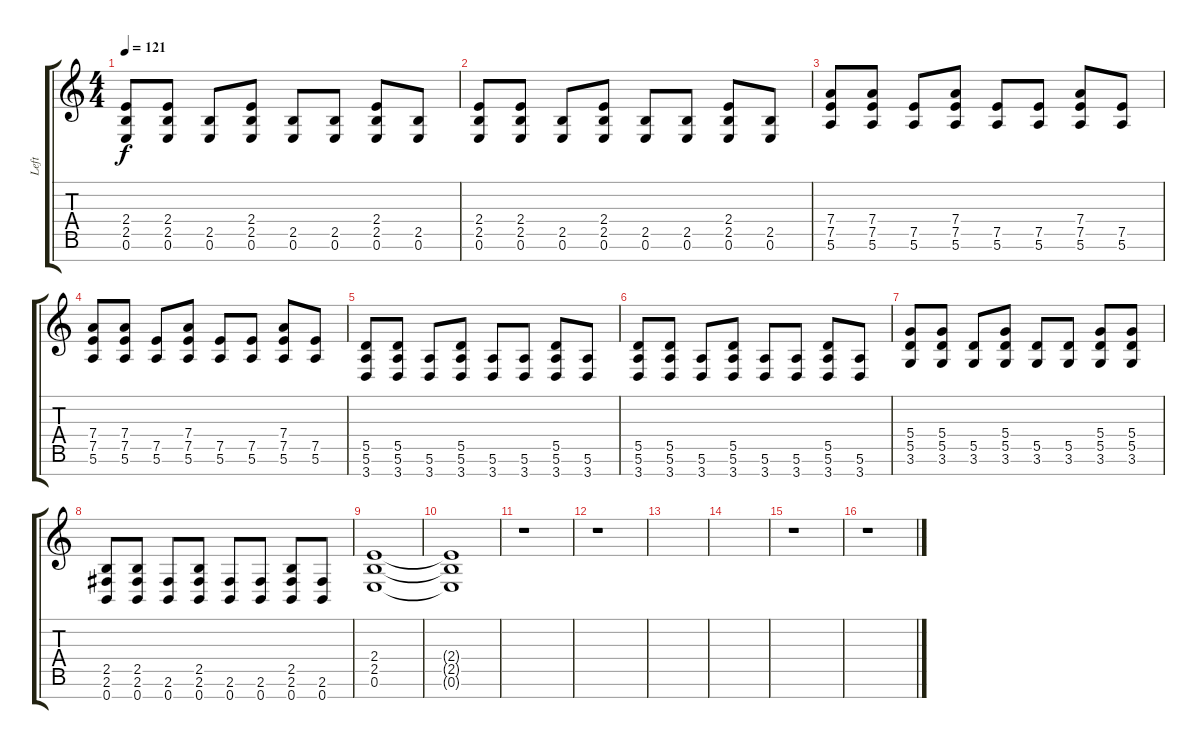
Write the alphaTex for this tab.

\track ("Left" "Left") {instrument distortionguitar}
\staff {score tabs}
\tuning (E4 B3 G3 D3 A2 E2 B1) {hide}
\ts (4 4)
\tempo 121
\clef g2
\ks c
(2.4 2.5 0.6).8{dy f instrument distortionguitar} (2.4 2.5 0.6).8 (2.5 0.6).8 (2.4 2.5 0.6).8 (2.5 0.6).8 (2.5 0.6).8 (2.4 2.5 0.6).8 (2.5 0.6).8 |
(2.4 2.5 0.6).8 (2.4 2.5 0.6).8 (2.5 0.6).8 (2.4 2.5 0.6).8 (2.5 0.6).8 (2.5 0.6).8 (2.4 2.5 0.6).8 (2.5 0.6).8 |
(7.4 7.5 5.6).8 (7.4 7.5 5.6).8 (7.5 5.6).8 (7.4 7.5 5.6).8 (7.5 5.6).8 (7.5 5.6).8 (7.4 7.5 5.6).8 (7.5 5.6).8 |
(7.4 7.5 5.6).8 (7.4 7.5 5.6).8 (7.5 5.6).8 (7.4 7.5 5.6).8 (7.5 5.6).8 (7.5 5.6).8 (7.4 7.5 5.6).8 (7.5 5.6).8 |
(5.5 5.6 3.7).8 (5.5 5.6 3.7).8 (5.6 3.7).8 (5.5 5.6 3.7).8 (5.6 3.7).8 (5.6 3.7).8 (5.5 5.6 3.7).8 (5.6 3.7).8 |
(5.5 5.6 3.7).8 (5.5 5.6 3.7).8 (5.6 3.7).8 (5.5 5.6 3.7).8 (5.6 3.7).8 (5.6 3.7).8 (5.5 5.6 3.7).8 (5.6 3.7).8 |
(5.4 5.5 3.6).8 (5.4 5.5 3.6).8 (5.5 3.6).8 (5.4 5.5 3.6).8 (5.5 3.6).8 (5.5 3.6).8 (5.4 5.5 3.6).8 (5.4 5.5 3.6).8 |
(2.5 2.6 0.7).8 (2.5 2.6 0.7).8 (2.6 0.7).8 (2.5 2.6 0.7).8 (2.6 0.7).8 (2.6 0.7).8 (2.5 2.6 0.7).8 (2.6 0.7).8 |
(2.4 2.5 0.6).1 |
(2.4{t} 2.5{t} 0.6{t}).1 |
r.1 |
r.1 |
|
|
r.1 |
r.1
